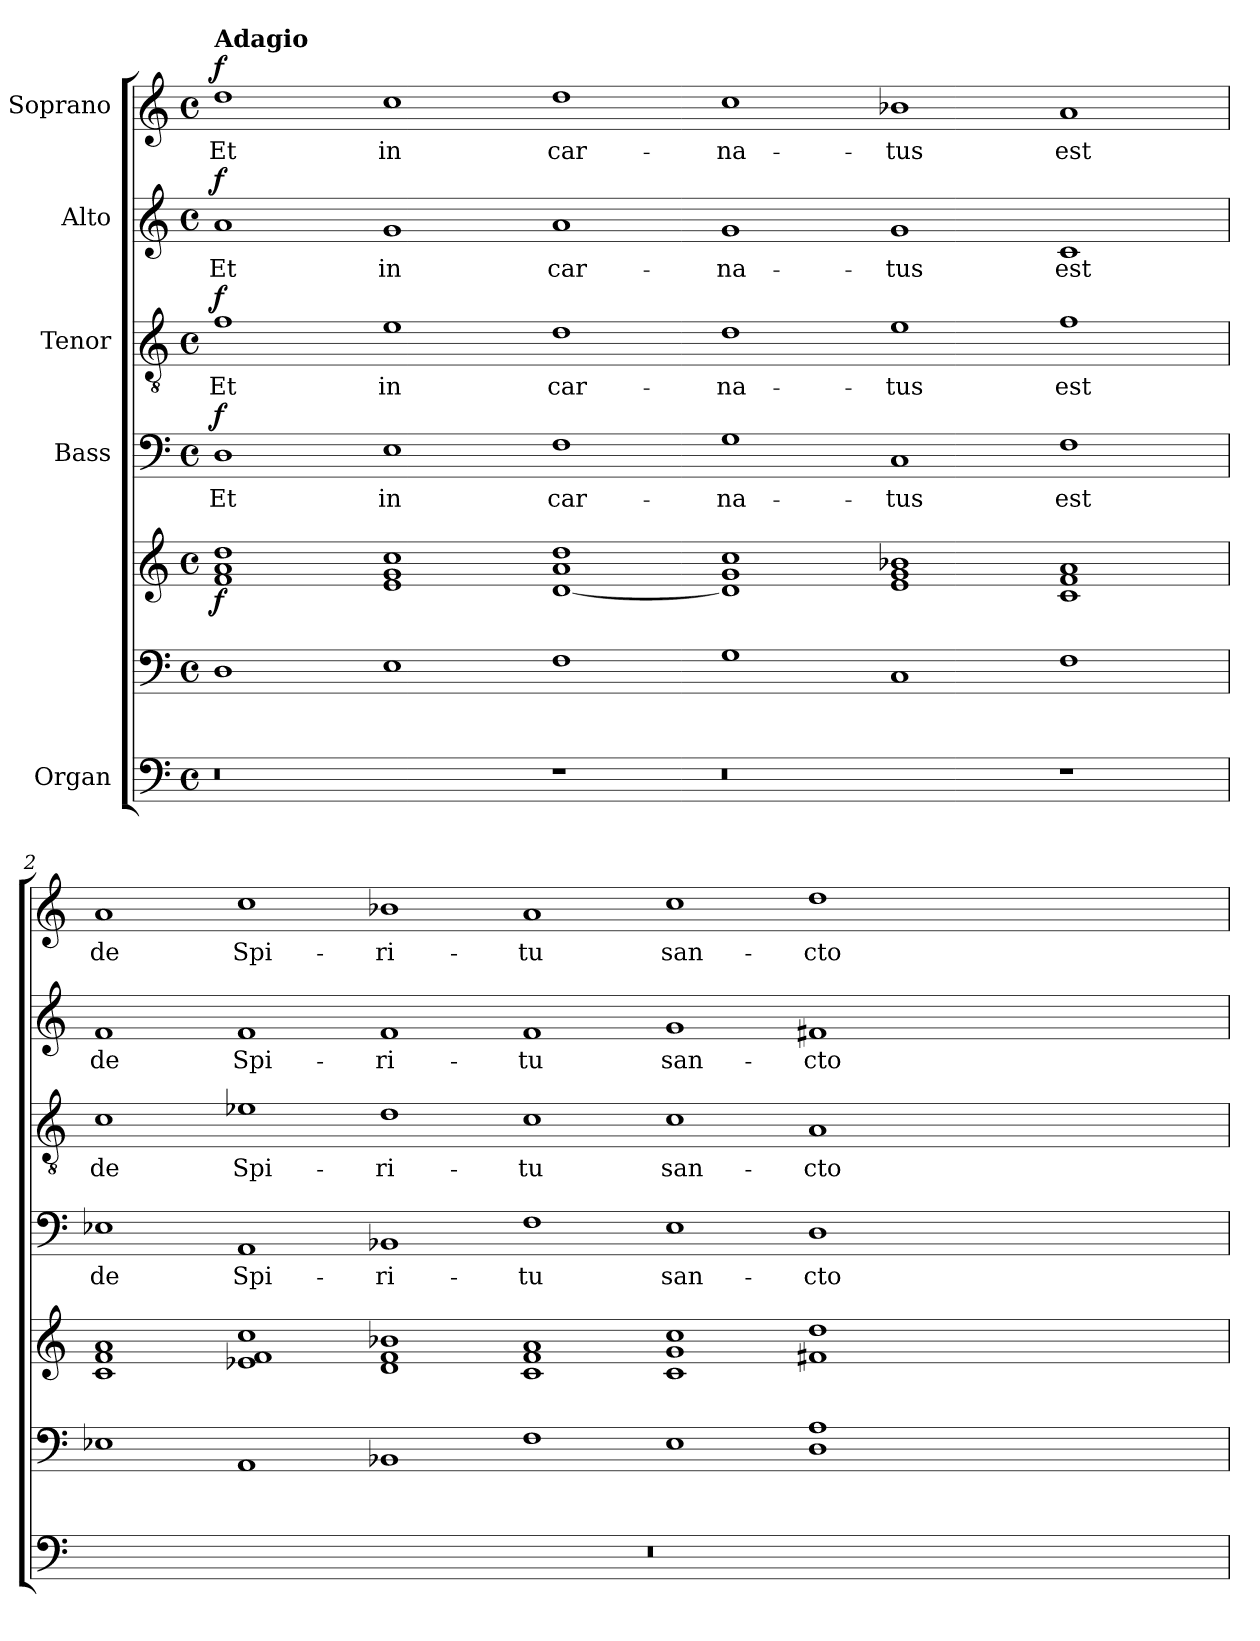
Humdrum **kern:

**kern	**kern	**kern	**dynam	**kern	**text	**dynam	**kern	**text	**dynam	**kern	**text	**dynam	**kern	**text	**dynam
*part5	*part5	*part5	*part5	*part4	*part4	*part4	*part3	*part3	*part3	*part2	*part2	*part2	*part1	*part1	*part1
*staff7	*staff6	*staff5	*staff5/6/7	*staff4	*staff4	*staff4	*staff3	*staff3	*staff3	*staff2	*staff2	*staff2	*staff1	*staff1	*staff1
*I"Organ	*	*	*	*I"Bass	*	*	*I"Tenor	*	*	*I"Alto	*	*	*I"Soprano	*	*
*stria5	*	*	*	*	*	*	*	*	*	*	*	*	*	*	*
*clefF4	*clefF4	*clefG2	*	*clefF4	*	*	*clefGv2	*	*	*clefG2	*	*	*clefG2	*	*
*k[]	*k[]	*k[]	*	*k[]	*	*	*k[]	*	*	*k[]	*	*	*k[]	*	*
*M9/1	*M9/1	*M9/1	*	*M9/1	*	*	*M9/1	*	*	*M9/1	*	*	*M9/1	*	*
*met(c)	*met(c)	*met(c)	*	*met(c)	*	*	*met(c)	*	*	*met(c)	*	*	*met(c)	*	*
=1	=1	=1	=1	=1	=1	=1	=1	=1	=1	=1	=1	=1	=1	=1	=1
!	!	!	!	!	!	!	!	!	!	!	!	!	!LO:TX:a:B:t=Adagio	!	!
!	!	!	!LO:DY:b	!	!LO:LY:b	!LO:DY:a	!	!LO:LY:b	!LO:DY:a	!	!LO:LY:b	!LO:DY:a	!	!LO:LY:b	!LO:DY:a
0r	1D	1f 1a 1dd	f	1D	Et	f	1f	Et	f	1a	Et	f	1dd	Et	f
!	!	!	!	!	!LO:LY:b	!	!	!LO:LY:b	!	!	!LO:LY:b	!	!	!LO:LY:b	!
.	1E	1e 1g 1cc	.	1E	in	.	1e	in	.	1g	in	.	1cc	in	.
!	!	!	!	!	!LO:LY:b	!	!	!LO:LY:b	!	!	!LO:LY:b	!	!	!LO:LY:b	!
1r	1F	[1d 1a 1dd	.	1F	car-	.	1d	car-	.	1a	car-	.	1dd	car-	.
!	!	!	!	!	!LO:LY:b	!	!	!LO:LY:b	!	!	!LO:LY:b	!	!	!LO:LY:b	!
0r	1G	1d] 1g 1cc	.	1G	-na-	.	1d	-na-	.	1g	-na-	.	1cc	-na-	.
!	!	!	!	!	!LO:LY:b	!	!	!LO:LY:b	!	!	!LO:LY:b	!	!	!LO:LY:b	!
.	1C	1e 1g 1b-X	.	1C	-tus	.	1e	-tus	.	1g	-tus	.	1b-X	-tus	.
!	!	!	!	!	!LO:LY:b	!	!	!LO:LY:b	!	!	!LO:LY:b	!	!	!LO:LY:b	!
1r	1F	1c 1f 1a	.	1F	est	.	1f	est	.	1c	est	.	1a	est	.
=2	=2	=2	=2	=2	=2	=2	=2	=2	=2	=2	=2	=2	=2	=2	=2
!	!	!	!	!	!LO:LY:b	!	!	!LO:LY:b	!	!	!LO:LY:b	!	!	!LO:LY:b	!
1%9r	1E-X	1c 1f 1a	.	1E-X	de	.	1c	de	.	1f	de	.	1a	de	.
!	!	!	!	!	!LO:LY:b	!	!	!LO:LY:b	!	!	!LO:LY:b	!	!	!LO:LY:b	!
.	1AA	1e-X 1f 1cc	.	1AA	Spi-	.	1e-X	Spi-	.	1f	Spi-	.	1cc	Spi-	.
!	!	!	!	!	!LO:LY:b	!	!	!LO:LY:b	!	!	!LO:LY:b	!	!	!LO:LY:b	!
.	1BB-X	1d 1f 1b-X	.	1BB-X	-ri-	.	1d	-ri-	.	1f	-ri-	.	1b-X	-ri-	.
!	!	!	!	!	!LO:LY:b	!	!	!LO:LY:b	!	!	!LO:LY:b	!	!	!LO:LY:b	!
.	1F	1c 1f 1a	.	1F	-tu	.	1c	-tu	.	1f	-tu	.	1a	-tu	.
!	!	!	!	!	!LO:LY:b	!	!	!LO:LY:b	!	!	!LO:LY:b	!	!	!LO:LY:b	!
.	1E-	1c 1g 1cc	.	1E-	san-	.	1c	san-	.	1g	san-	.	1cc	san-	.
!	!	!	!	!	!LO:LY:b	!	!	!LO:LY:b	!	!	!LO:LY:b	!	!	!LO:LY:b	!
.	1D 1A	1f#X 1dd	.	1D	-cto	.	1A	-cto	.	1f#X	-cto	.	1dd	-cto	.
.	0.ryy	0.ryy	.	0.ryy	.	.	0.ryy	.	.	0.ryy	.	.	0.ryy	.	.
=	=	=	=	=	=	=	=	=	=	=	=	=	=	=	=
*-	*-	*-	*-	*-	*-	*-	*-	*-	*-	*-	*-	*-	*-	*-	*-
